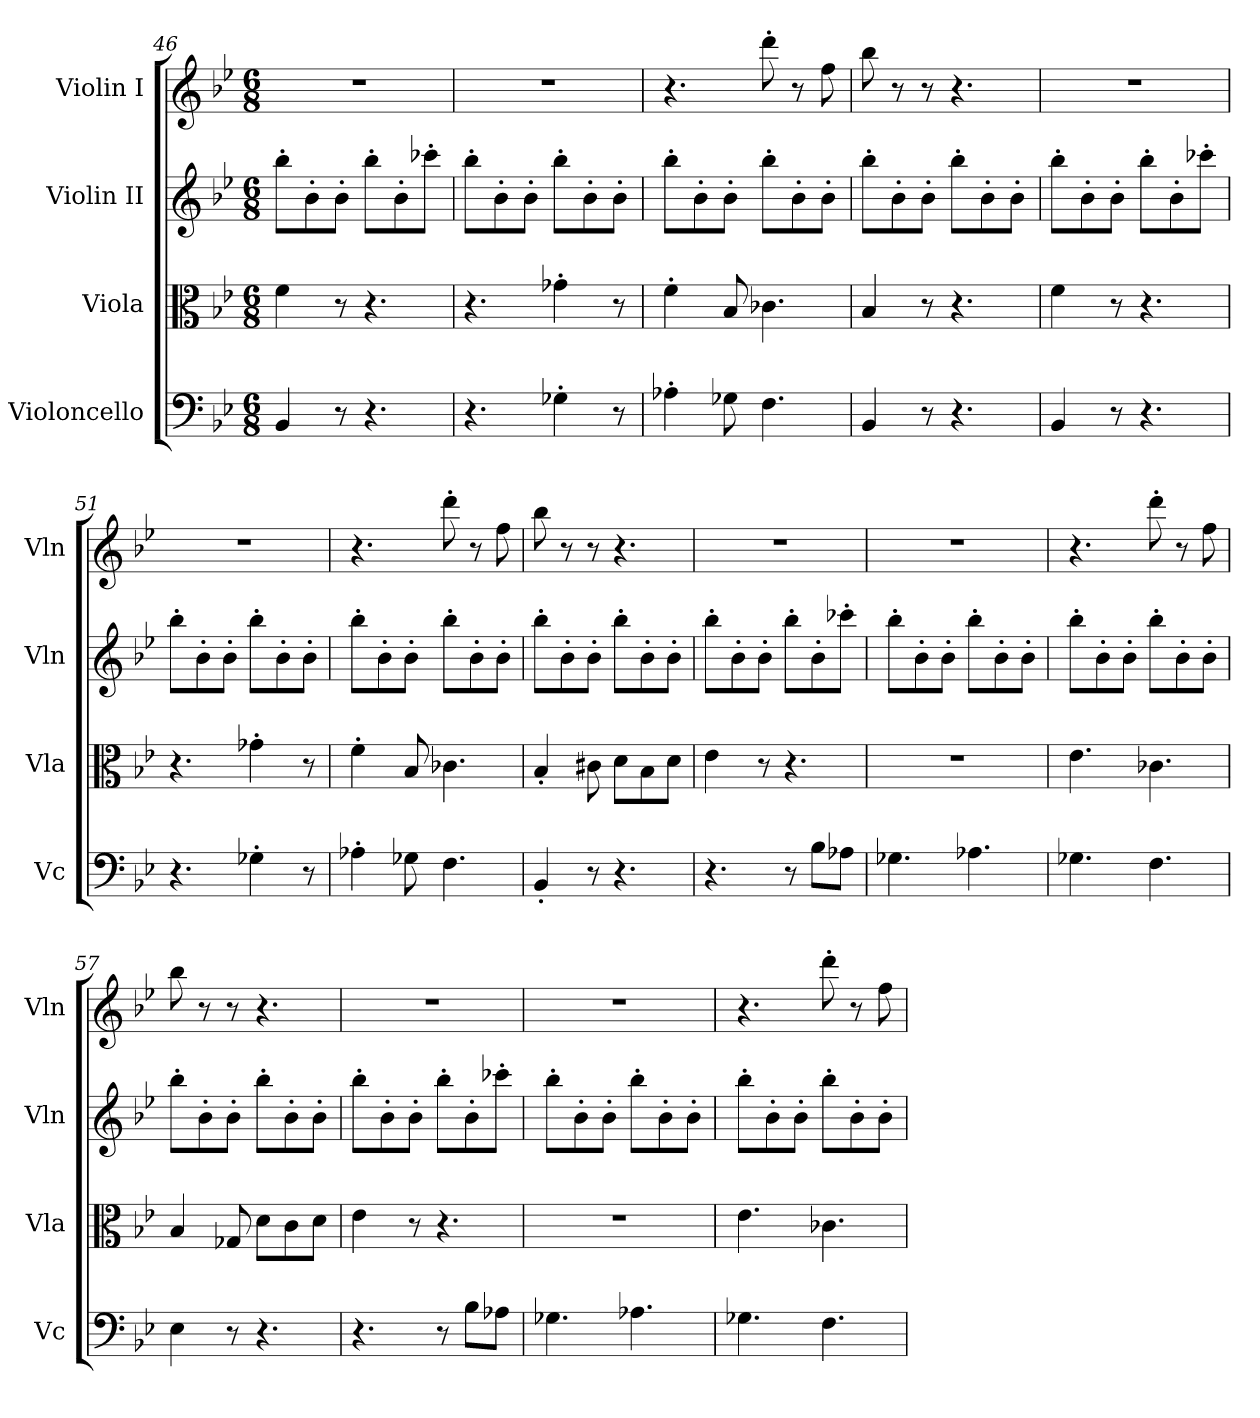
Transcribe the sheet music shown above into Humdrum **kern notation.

**kern	**kern	**kern	**kern
*part4	*part3	*part2	*part1
*staff4	*staff3	*staff2	*staff1
*I"Violoncello	*I"Viola	*I"Violin II	*I"Violin I
*I'Vc	*I'Vla	*I'Vln	*I'Vln
*clefF4	*clefC3	*clefG2	*clefG2
*k[b-e-]	*k[b-e-]	*k[b-e-]	*k[b-e-]
*M6/8	*M6/8	*M6/8	*M6/8
=46	=46	=46	=46
4BB-/	4f\	8bb-'\L	2.r
.	.	8b-'\	.
8r	8r	8b-'\J	.
4.r	4.r	8bb-'\L	.
.	.	8b-'\	.
.	.	8ccc-X'\J	.
=47	=47	=47	=47
4.r	4.r	8bb-'\L	2.r
.	.	8b-'\	.
.	.	8b-'\J	.
4G-X'\	4g-X'\	8bb-'\L	.
.	.	8b-'\	.
8r	8r	8b-'\J	.
=48	=48	=48	=48
4A-X'\	4f'\	8bb-'\L	4.r
.	.	8b-'\	.
8G-X\	8B-/	8b-'\J	.
4.F\	4.c-X\	8bb-'\L	8ddd'\
.	.	8b-'\	8r
.	.	8b-'\J	8ff\
=49	=49	=49	=49
4BB-/	4B-/	8bb-'\L	8bb-\
.	.	8b-'\	8r
8r	8r	8b-'\J	8r
4.r	4.r	8bb-'\L	4.r
.	.	8b-'\	.
.	.	8b-'\J	.
=50	=50	=50	=50
4BB-/	4f\	8bb-'\L	2.r
.	.	8b-'\	.
8r	8r	8b-'\J	.
4.r	4.r	8bb-'\L	.
.	.	8b-'\	.
.	.	8ccc-X'\J	.
=51	=51	=51	=51
4.r	4.r	8bb-'\L	2.r
.	.	8b-'\	.
.	.	8b-'\J	.
4G-X'\	4g-X'\	8bb-'\L	.
.	.	8b-'\	.
8r	8r	8b-'\J	.
=52	=52	=52	=52
4A-X'\	4f'\	8bb-'\L	4.r
.	.	8b-'\	.
8G-X\	8B-/	8b-'\J	.
4.F\	4.c-X\	8bb-'\L	8ddd'\
.	.	8b-'\	8r
.	.	8b-'\J	8ff\
=53	=53	=53	=53
4BB-'/	4B-'/	8bb-'\L	8bb-\
.	.	8b-'\	8r
8r	8c#X\	8b-'\J	8r
4.r	8d\L	8bb-'\L	4.r
.	8B-\	8b-'\	.
.	8d\J	8b-'\J	.
=54	=54	=54	=54
4.r	4e-\	8bb-'\L	2.r
.	.	8b-'\	.
.	8r	8b-'\J	.
8r	4.r	8bb-'\L	.
8B-\L	.	8b-'\	.
8A-X\J	.	8ccc-X'\J	.
=55	=55	=55	=55
4.G-X\	2.r	8bb-'\L	2.r
.	.	8b-'\	.
.	.	8b-'\J	.
4.A-X\	.	8bb-'\L	.
.	.	8b-'\	.
.	.	8b-'\J	.
=56	=56	=56	=56
4.G-X\	4.e-\	8bb-'\L	4.r
.	.	8b-'\	.
.	.	8b-'\J	.
4.F\	4.c-X\	8bb-'\L	8ddd'\
.	.	8b-'\	8r
.	.	8b-'\J	8ff\
=57	=57	=57	=57
4E-\	4B-/	8bb-'\L	8bb-\
.	.	8b-'\	8r
8r	8G-X/	8b-'\J	8r
4.r	8d\L	8bb-'\L	4.r
.	8c\	8b-'\	.
.	8d\J	8b-'\J	.
=58	=58	=58	=58
4.r	4e-\	8bb-'\L	2.r
.	.	8b-'\	.
.	8r	8b-'\J	.
8r	4.r	8bb-'\L	.
8B-\L	.	8b-'\	.
8A-X\J	.	8ccc-X'\J	.
=59	=59	=59	=59
4.G-X\	2.r	8bb-'\L	2.r
.	.	8b-'\	.
.	.	8b-'\J	.
4.A-X\	.	8bb-'\L	.
.	.	8b-'\	.
.	.	8b-'\J	.
=60	=60	=60	=60
4.G-X\	4.e-\	8bb-'\L	4.r
.	.	8b-'\	.
.	.	8b-'\J	.
4.F\	4.c-X\	8bb-'\L	8ddd'\
.	.	8b-'\	8r
.	.	8b-'\J	8ff\
=	=	=	=
*-	*-	*-	*-
